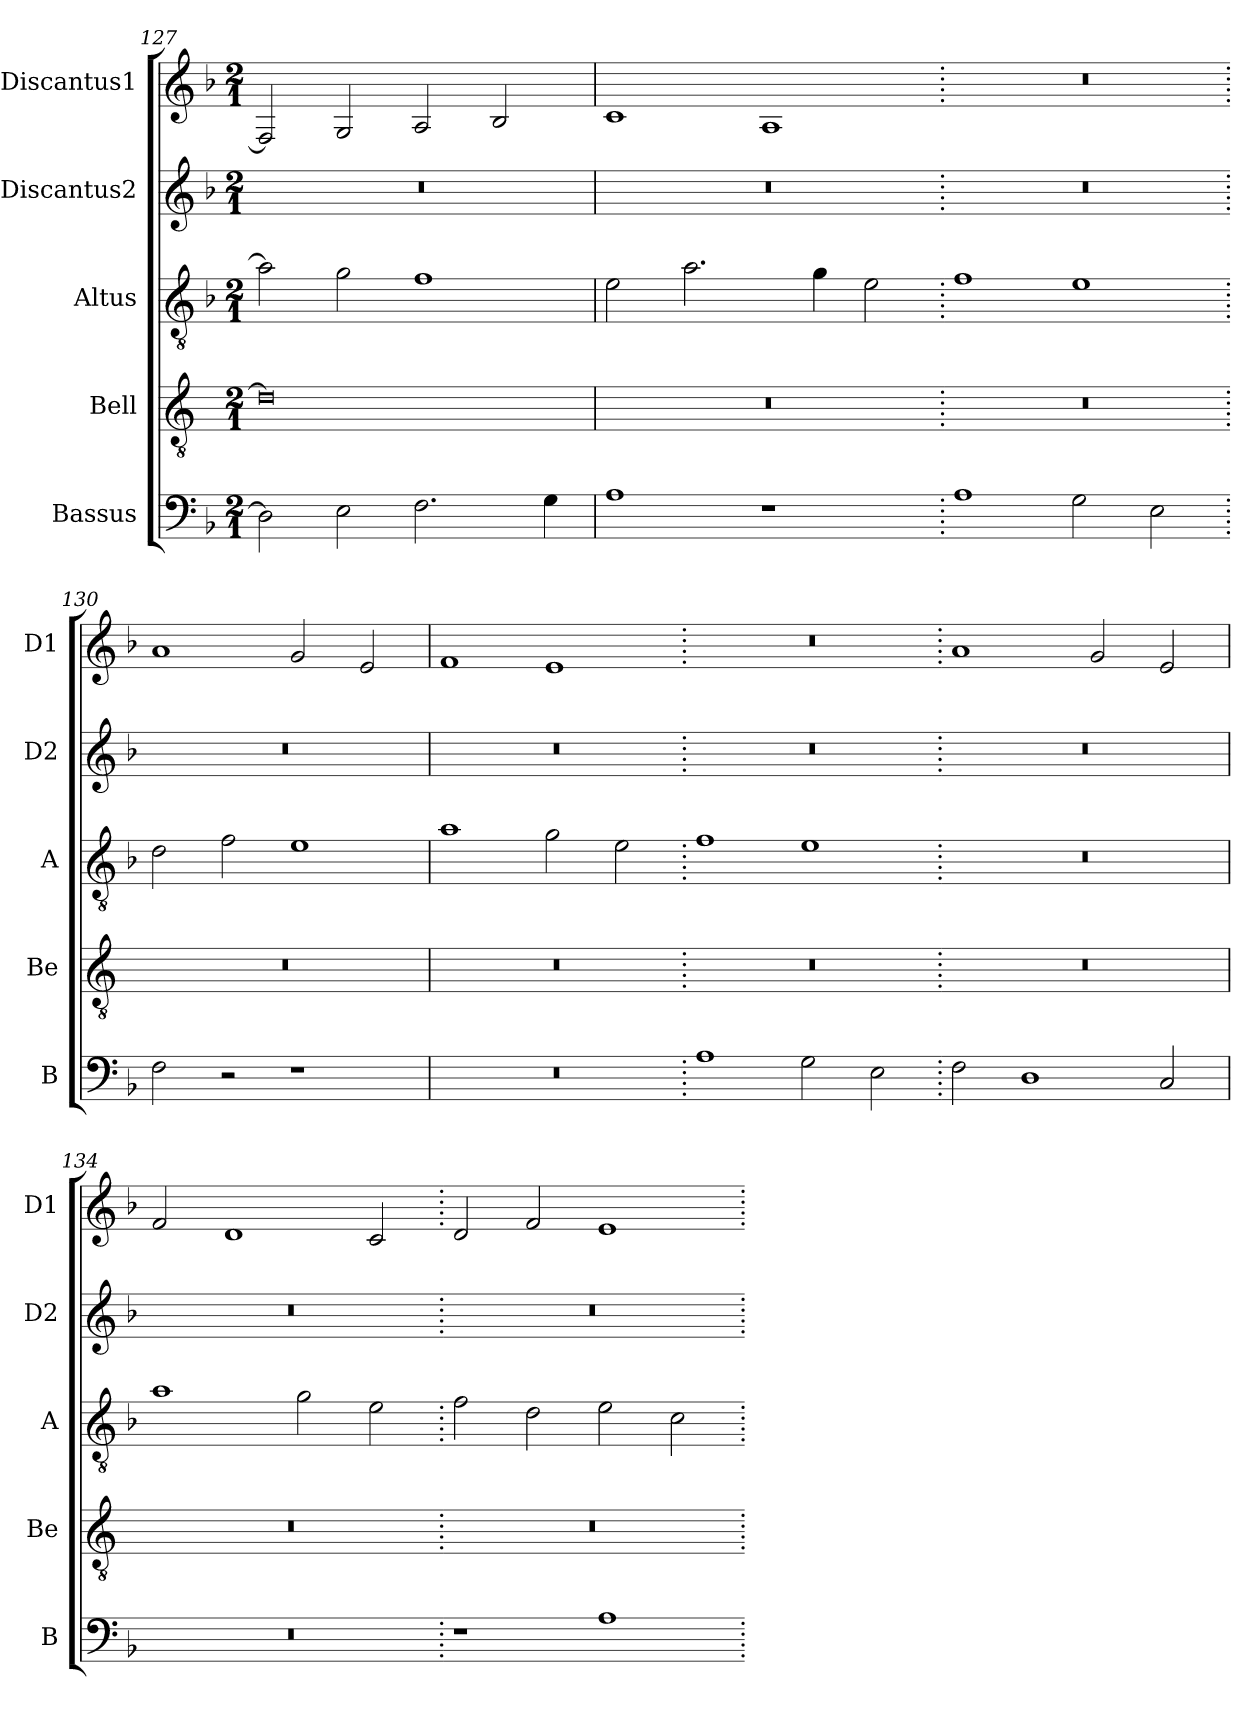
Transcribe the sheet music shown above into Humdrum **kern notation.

**kern	**kern	**kern	**kern	**kern
*part5	*part4	*part3	*part2	*part1
*staff5	*staff4	*staff3	*staff2	*staff1
*I"Bassus	*I"Bell	*I"Altus	*I"Discantus2	*I"Discantus1
*I'B	*I'Be	*I'A	*I'D2	*I'D1
*clefF4	*clefGv2	*clefGv2	*clefG2	*clefG2
*k[b-]	*k[]	*k[b-]	*k[b-]	*k[b-]
*M2/1	*M2/1	*M2/1	*M2/1	*M2/1
=127	=127	=127	=127	=127
2D]	0d]	2a]	0r	2F]
2E	.	2g	.	2G
2.F	.	1f	.	2A
.	.	.	.	2B-
4G	.	.	.	.
=128	=128	=128	=128	=128
1A	0r	2e	0r	1c
.	.	2.a	.	.
1r	.	.	.	1A
.	.	4g	.	.
.	.	2e	.	.
=129.	=129.	=129.	=129.	=129.
1A	0r	1f	0r	0r
2G	.	1e	.	.
2E	.	.	.	.
=130.	=130.	=130.	=130.	=130.
2F	0r	2d	0r	1a
2r	.	2f	.	.
1r	.	1e	.	2g
.	.	.	.	2e
=131	=131	=131	=131	=131
0r	0r	1a	0r	1f
.	.	2g	.	1e
.	.	2e	.	.
=132.	=132.	=132.	=132.	=132.
1A	0r	1f	0r	0r
2G	.	1e	.	.
2E	.	.	.	.
=133.	=133.	=133.	=133.	=133.
2F	0r	0r	0r	1a
1D	.	.	.	.
.	.	.	.	2g
2C	.	.	.	2e
=134	=134	=134	=134	=134
0r	0r	1a	0r	2f
.	.	.	.	1d
.	.	2g	.	.
.	.	2e	.	2c
=135.	=135.	=135.	=135.	=135.
1r	0r	2f	0r	2d
.	.	2d	.	2f
1A	.	2e	.	1e
.	.	2c	.	.
=.	=.	=.	=.	=.
*-	*-	*-	*-	*-
